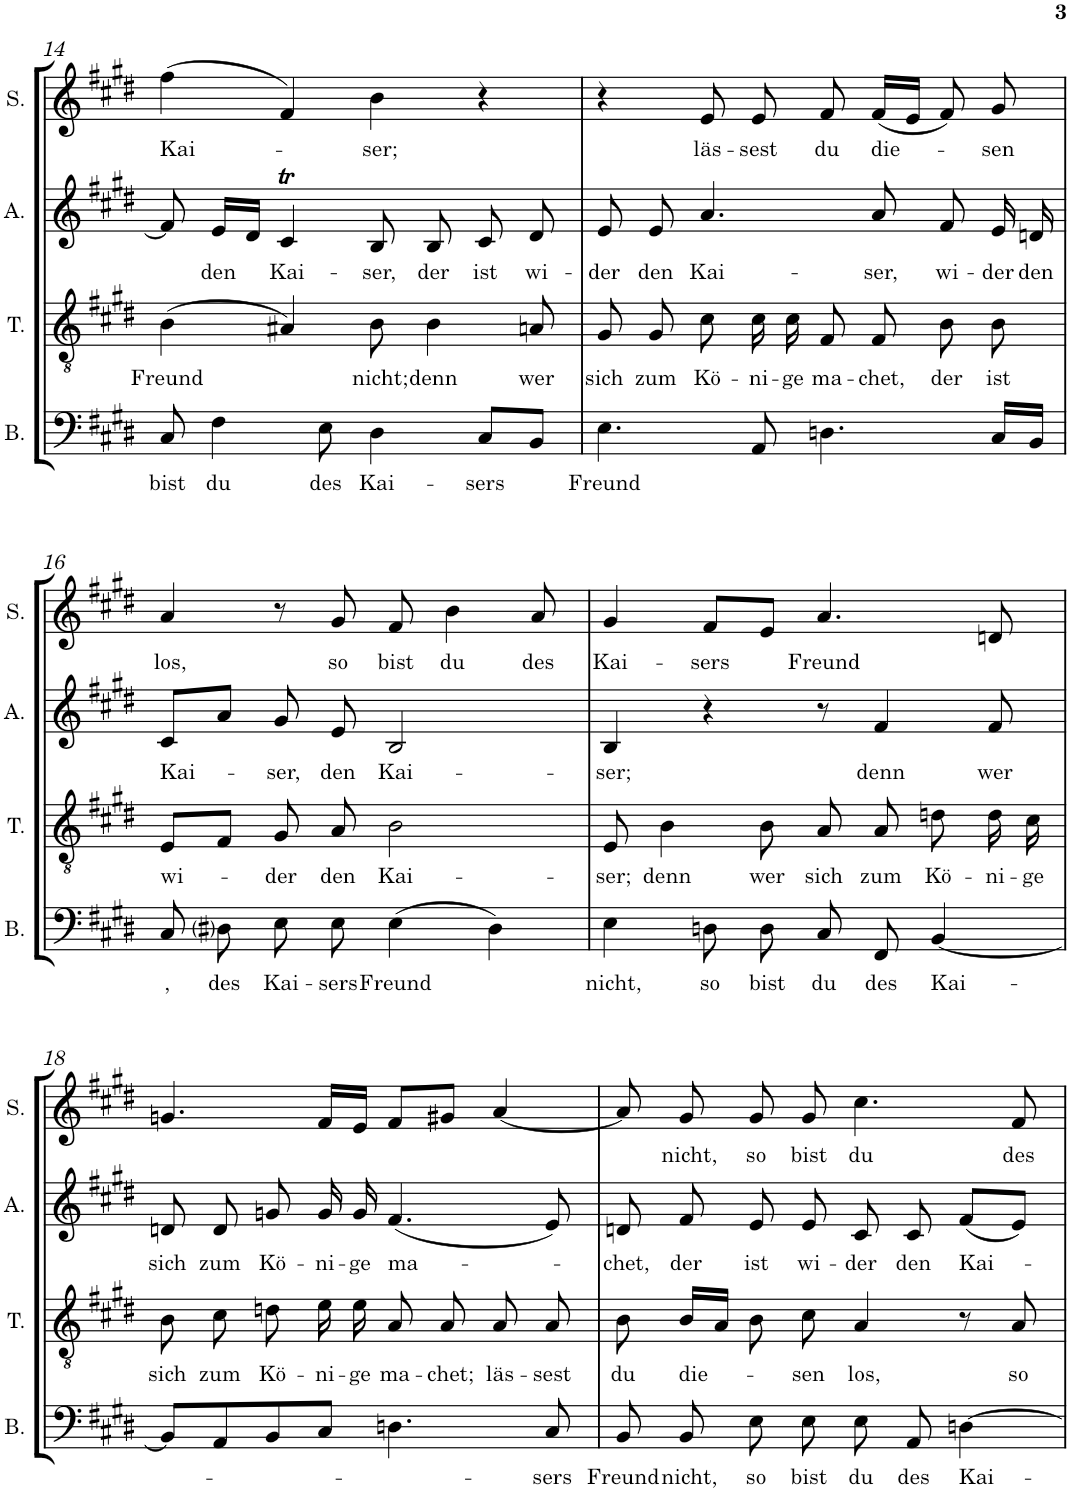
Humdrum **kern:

**kern	**text	**kern	**text	**kern	**text	**kern	**text
*part4	*part4	*part3	*part3	*part2	*part2	*part1	*part1
*staff4	*staff4	*staff3	*staff3	*staff2	*staff2	*staff1	*staff1
*I"Baß	*	*I"Tenor	*	*I"Alt	*	*I"Sopran	*
*I'B.	*	*I'T.	*	*I'A.	*	*I'S.	*
!!LO:PB:g=z
*clefF4	*	*clefGv2	*	*clefG2	*	*clefG2	*
*k[f#c#g#d#]	*	*k[f#c#g#d#]	*	*k[f#c#g#d#]	*	*k[f#c#g#d#]	*
*E:	*	*E:	*	*E:	*	*E:	*
*M4/4	*	*M4/4	*	*M4/4	*	*M4/4	*
=14	=14	=14	=14	=14	=14	=14	=14
!	!LO:LY:b	!	!LO:LY:b	!	!	!	!LO:LY:b
8C#/	bist	(>4B\	Freund	8f#/]	.	(>4ff#\	Kai-
!	!LO:LY:b	!	!	!	!LO:LY:b	!	!
4F#\	du	.	.	16e/LL	den	.	.
.	.	.	.	16d#/JJ	.	.	.
!	!	!	!	!	!LO:LY:b	!	!
.	.	4A#X/)	.	4c#T/	Kai-	4f#/)	.
!	!LO:LY:b	!	!	!	!	!	!
8E\	des	.	.	.	.	.	.
!	!LO:LY:b	!	!LO:LY:b	!	!LO:LY:b	!	!LO:LY:b
4D#\	Kai-	8B\	nicht;	8B/	-ser,	4b\	-ser;
!	!	!	!LO:LY:b	!	!LO:LY:b	!	!
.	.	4B\	denn	8B/	der	.	.
!	!LO:LY:b	!	!	!	!LO:LY:b	!	!
8C#/L	-sers	.	.	8c#/	ist	4r	.
!	!	!	!LO:LY:b	!	!LO:LY:b	!	!
8BB/J	.	8An/	wer	8d#/	wi-	.	.
=15	=15	=15	=15	=15	=15	=15	=15
!	!LO:LY:b	!	!LO:LY:b	!	!LO:LY:b	!	!
4.E\	Freund	8G#/	sich	8e/	-der	4r	.
!	!	!	!LO:LY:b	!	!LO:LY:b	!	!
.	.	8G#/	zum	8e/	den	.	.
!	!	!	!LO:LY:b	!	!LO:LY:b	!	!LO:LY:b
.	.	8c#\	Kö-	4.a/	Kai-	8e/	läs-
!	!	!	!LO:LY:b	!	!	!	!LO:LY:b
8AA/	.	16c#\	-ni-	.	.	8e/	-sest
!	!	!	!LO:LY:b	!	!	!	!
.	.	16c#\	-ge	.	.	.	.
!	!	!	!LO:LY:b	!	!	!	!LO:LY:b
4.Dn\	.	8F#/	ma-	.	.	8f#/	du
!	!	!	!LO:LY:b	!	!LO:LY:b	!	!LO:LY:b
.	.	8F#/	-chet,	8a/	-ser,	(<16f#/LL	die-
.	.	.	.	.	.	16e/JJ	.
!	!	!	!LO:LY:b	!	!LO:LY:b	!	!
.	.	8B\	der	8f#/	wi-	8f#/)	.
!	!	!	!LO:LY:b	!	!LO:LY:b	!	!LO:LY:b
16C#/LL	.	8B\	ist	16e/	-der	8g#/	-sen
!	!	!	!	!	!LO:LY:b	!	!
16BB/JJ	.	.	.	16dn/	den	.	.
!!LO:LB:g=z
=16	=16	=16	=16	=16	=16	=16	=16
!	!LO:LY:b	!	!LO:LY:b	!	!LO:LY:b	!	!LO:LY:b
8C#/	,	8E/L	wi-	8c#/L	Kai-	4a/	los,
!	!LO:LY:b	!	!	!	!	!	!
8D#i\	des	8F#/J	.	8a/J	.	.	.
!	!LO:LY:b	!	!LO:LY:b	!	!LO:LY:b	!	!
8E\	Kai-	8G#/	-der	8g#/	-ser,	8r	.
!	!LO:LY:b	!	!LO:LY:b	!	!LO:LY:b	!	!LO:LY:b
8E\	-sers	8A/	den	8e/	den	8g#/	so
!	!LO:LY:b	!	!LO:LY:b	!	!LO:LY:b	!	!LO:LY:b
(>4E\	Freund	2B\	Kai-	2B/	Kai-	8f#/	bist
!	!	!	!	!	!	!	!LO:LY:b
.	.	.	.	.	.	4b\	du
4D#\)	.	.	.	.	.	.	.
!	!	!	!	!	!	!	!LO:LY:b
.	.	.	.	.	.	8a/	des
=17	=17	=17	=17	=17	=17	=17	=17
!	!LO:LY:b	!	!LO:LY:b	!	!LO:LY:b	!	!LO:LY:b
4E\	nicht,	8E/	-ser;	4B/	-ser;	4g#/	Kai-
!	!	!	!LO:LY:b	!	!	!	!
.	.	4B\	denn	.	.	.	.
!	!LO:LY:b	!	!	!	!	!	!LO:LY:b
8Dn\	so	.	.	4r	.	8f#/L	-sers
!	!LO:LY:b	!	!LO:LY:b	!	!	!	!
8D\	bist	8B\	wer	.	.	8e/J	.
!	!LO:LY:b	!	!LO:LY:b	!	!	!	!LO:LY:b
8C#/	du	8A/	sich	8r	.	4.a/	Freund
!	!LO:LY:b	!	!LO:LY:b	!	!LO:LY:b	!	!
8FF#/	des	8A/	zum	4f#/	denn	.	.
!	!LO:LY:b	!	!LO:LY:b	!	!	!	!
[4BB/	Kai-	8dn\	Kö-	.	.	.	.
!	!	!	!LO:LY:b	!	!LO:LY:b	!	!
.	.	16d\	-ni-	8f#/	wer	8dn/	.
!	!	!	!LO:LY:b	!	!	!	!
.	.	16c#\	-ge	.	.	.	.
!!LO:LB:g=z
=18	=18	=18	=18	=18	=18	=18	=18
!	!	!	!LO:LY:b	!	!LO:LY:b	!	!
8BB/L]	.	8B\	sich	8dn/	sich	4.gn/	.
!	!	!	!LO:LY:b	!	!LO:LY:b	!	!
8AA/	.	8c#\	zum	8d/	zum	.	.
!	!	!	!LO:LY:b	!	!LO:LY:b	!	!
8BB/	.	8dn\	Kö-	8gn/	Kö-	.	.
!	!	!	!LO:LY:b	!	!LO:LY:b	!	!
8C#/J	.	16e\	-ni-	16g/	-ni-	16f#/LL	.
!	!	!	!LO:LY:b	!	!LO:LY:b	!	!
.	.	16e\	-ge	16g/	-ge	16e/JJ	.
!	!	!	!LO:LY:b	!	!LO:LY:b	!	!
4.Dn\	.	8A/	ma-	(<4.f#/	ma-	8f#/L	.
!	!	!	!LO:LY:b	!	!	!	!
.	.	8A/	-chet;	.	.	8g#X/J	.
!	!	!	!LO:LY:b	!	!	!	!
.	.	8A/	läs-	.	.	[4a/	.
!	!LO:LY:b	!	!LO:LY:b	!	!	!	!
8C#/	-sers	8A/	-sest	8e/)	.	.	.
=19	=19	=19	=19	=19	=19	=19	=19
!	!LO:LY:b	!	!LO:LY:b	!	!LO:LY:b	!	!
8BB/	Freund	8B\	du	8dn/	-chet,	8a/]	.
!	!LO:LY:b	!	!LO:LY:b	!	!LO:LY:b	!	!LO:LY:b
8BB/	nicht,	16B/LL	die-	8f#/	der	8g#/	nicht,
.	.	16A/JJ	.	.	.	.	.
!	!LO:LY:b	!	!	!	!LO:LY:b	!	!LO:LY:b
8E\	so	8B\	.	8e/	ist	8g#/	so
!	!LO:LY:b	!	!LO:LY:b	!	!LO:LY:b	!	!LO:LY:b
8E\	bist	8c#\	-sen	8e/	wi-	8g#/	bist
!	!LO:LY:b	!	!LO:LY:b	!	!LO:LY:b	!	!LO:LY:b
8E\	du	4A/	los,	8c#/	-der	4.cc#\	du
!	!LO:LY:b	!	!	!	!LO:LY:b	!	!
8AA/	des	.	.	8c#/	den	.	.
!	!LO:LY:b	!	!	!	!LO:LY:b	!	!
[4Dn\	Kai-	8r	.	(<8f#/L	Kai-	.	.
!	!	!	!LO:LY:b	!	!	!	!LO:LY:b
.	.	8A/	so	8e/J)	.	8f#/	des
=	=	=	=	=	=	=	=
*-	*-	*-	*-	*-	*-	*-	*-
